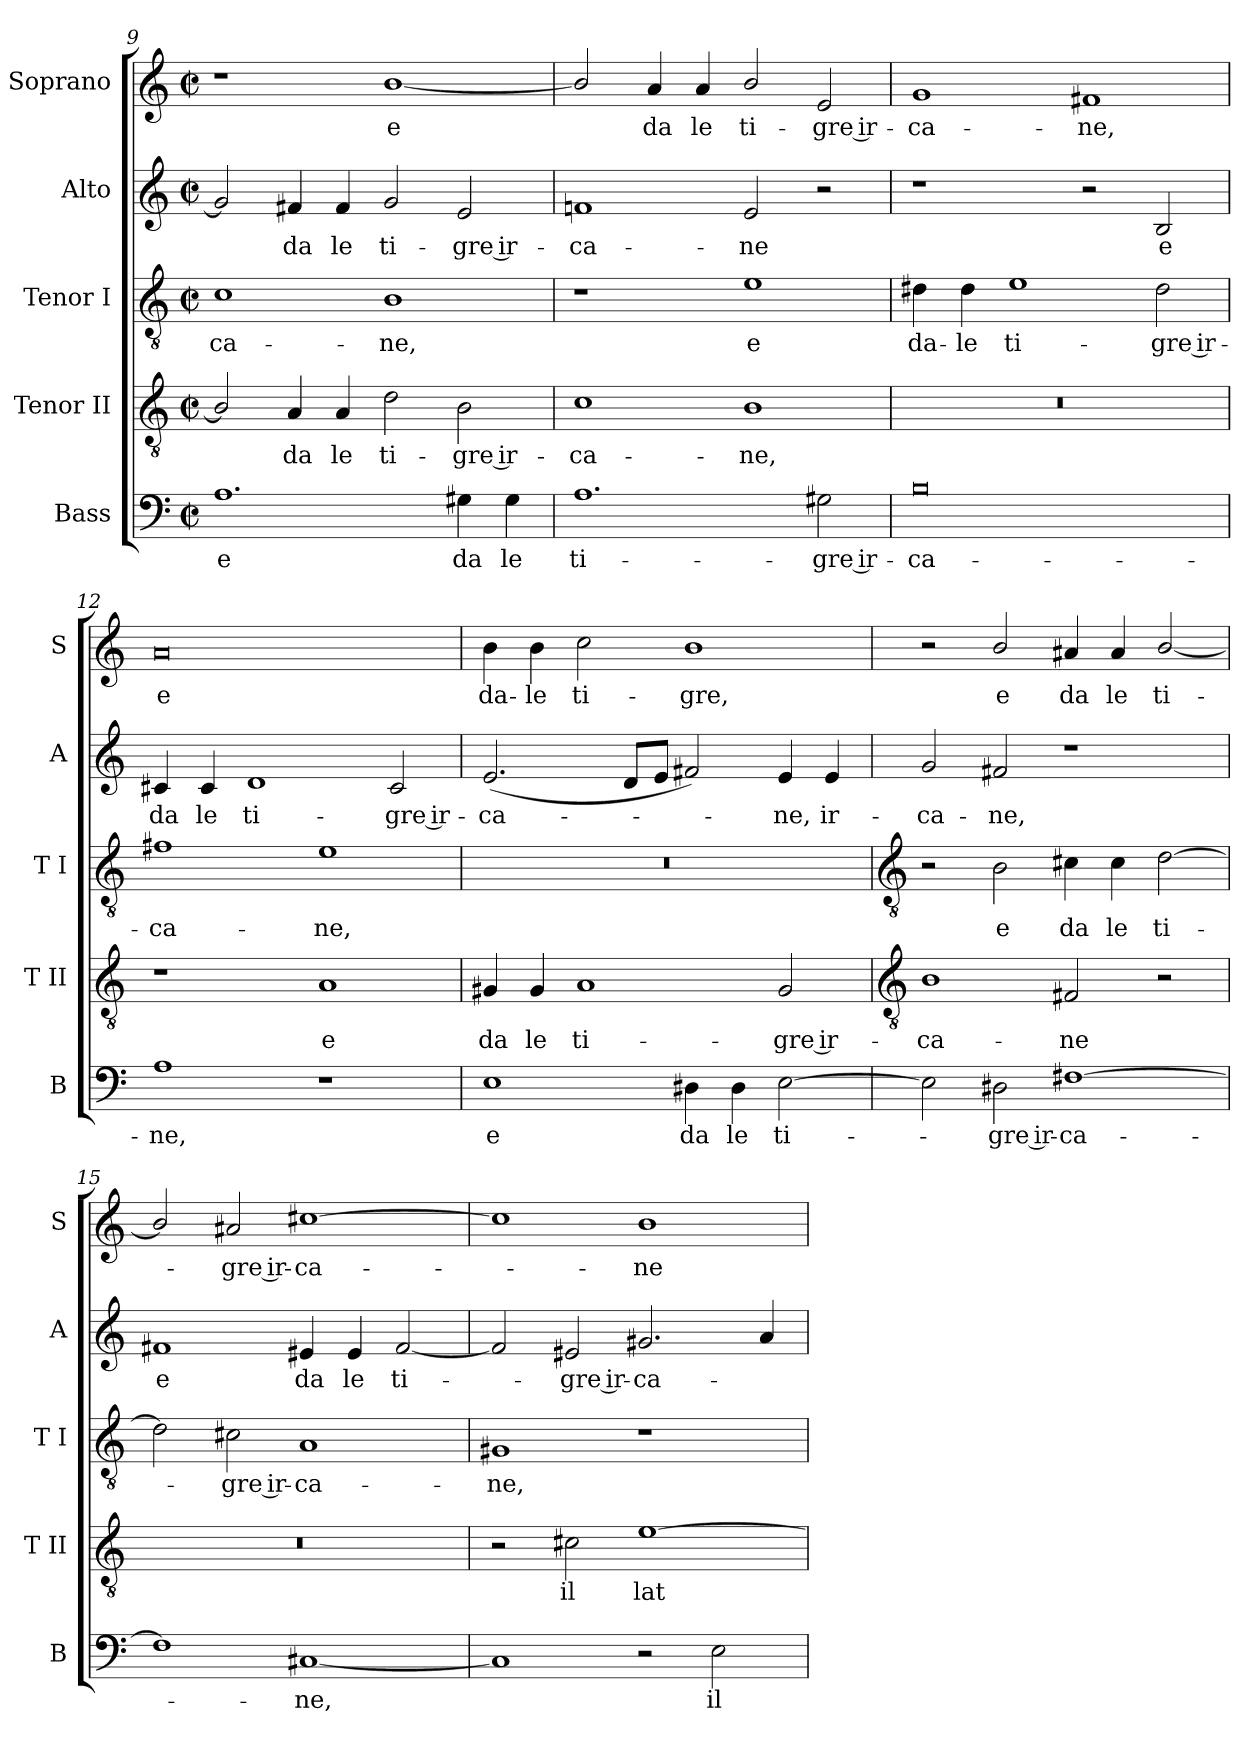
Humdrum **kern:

**kern	**text	**kern	**text	**kern	**text	**kern	**text	**kern	**text
*part5	*part5	*part4	*part4	*part3	*part3	*part2	*part2	*part1	*part1
*staff5	*staff5	*staff4	*staff4	*staff3	*staff3	*staff2	*staff2	*staff1	*staff1
*I"Bass	*	*I"Tenor II	*	*I"Tenor I	*	*I"Alto	*	*I"Soprano	*
*I'B	*	*I'T II	*	*I'T I	*	*I'A	*	*I'S	*
*clefF4	*	*clefGv2	*	*clefGv2	*	*clefG2	*	*clefG2	*
*k[]	*	*k[]	*	*k[]	*	*k[]	*	*k[]	*
*C:	*	*C:	*	*C:	*	*C:	*	*C:	*
*M4/2	*	*M4/2	*	*M4/2	*	*M4/2	*	*M4/2	*
*met(c|)	*	*met(c|)	*	*met(c|)	*	*met(c|)	*	*met(c|)	*
=9	=9	=9	=9	=9	=9	=9	=9	=9	=9
!	!LO:LY:b	!	!	!	!LO:LY:b	!	!	!	!
1.A	e	2B/]	.	1c	-ca-	2g]	.	1r	.
!	!	!	!LO:LY:b	!	!	!	!LO:LY:b	!	!
.	.	4A	da	.	.	4f#X	da	.	.
!	!	!	!LO:LY:b	!	!	!	!LO:LY:b	!	!
.	.	4A	le	.	.	4f#	le	.	.
!	!	!	!LO:LY:b	!	!LO:LY:b	!	!LO:LY:b	!	!LO:LY:b
.	.	2d	ti-	1B	-ne,	2g	ti-	[1b/	e
!	!LO:LY:b	!	!LO:LY:b	!	!	!	!LO:LY:b	!	!
4G#X	da	2B	-gre ir-	.	.	2e	-gre ir-	.	.
!	!LO:LY:b	!	!	!	!	!	!	!	!
4G#	le	.	.	.	.	.	.	.	.
=10	=10	=10	=10	=10	=10	=10	=10	=10	=10
!	!LO:LY:b	!	!LO:LY:b	!	!	!	!LO:LY:b	!	!
1.A	ti-	1c	-ca-	1r	.	1fn	-ca-	2b/]	.
!	!	!	!	!	!	!	!	!	!LO:LY:b
.	.	.	.	.	.	.	.	4a	da
!	!	!	!	!	!	!	!	!	!LO:LY:b
.	.	.	.	.	.	.	.	4a	le
!	!	!	!LO:LY:b	!	!LO:LY:b	!	!LO:LY:b	!	!LO:LY:b
.	.	1B	-ne,	1e	e	2e	-ne	2b/	ti-
!	!LO:LY:b	!	!	!	!	!	!	!	!LO:LY:b
2G#X	-gre ir-	.	.	.	.	2r	.	2e	-gre ir-
=11	=11	=11	=11	=11	=11	=11	=11	=11	=11
!	!LO:LY:b	!	!	!	!LO:LY:b	!	!	!	!LO:LY:b
0B	-ca-	0r	.	4d#X	da-	1r	.	1g	-ca-
!	!	!	!	!	!LO:LY:b	!	!	!	!
.	.	.	.	4d#	-le	.	.	.	.
!	!	!	!	!	!LO:LY:b	!	!	!	!
.	.	.	.	1e	ti-	.	.	.	.
!	!	!	!	!	!	!	!	!	!LO:LY:b
.	.	.	.	.	.	2r	.	1f#X	-ne,
!	!	!	!	!	!LO:LY:b	!	!LO:LY:b	!	!
.	.	.	.	2d#	-gre ir-	2B	e	.	.
=12	=12	=12	=12	=12	=12	=12	=12	=12	=12
!	!LO:LY:b	!	!	!	!LO:LY:b	!	!LO:LY:b	!	!LO:LY:b
1A	-ne,	1r	.	1f#X	-ca-	4c#X	da	0a	e
!	!	!	!	!	!	!	!LO:LY:b	!	!
.	.	.	.	.	.	4c#	le	.	.
!	!	!	!	!	!	!	!LO:LY:b	!	!
.	.	.	.	.	.	1d	ti-	.	.
!	!	!	!LO:LY:b	!	!LO:LY:b	!	!	!	!
1r	.	1A	e	1e	-ne,	.	.	.	.
!	!	!	!	!	!	!	!LO:LY:b	!	!
.	.	.	.	.	.	2c#	-gre ir-	.	.
=13	=13	=13	=13	=13	=13	=13	=13	=13	=13
!	!LO:LY:b	!	!LO:LY:b	!	!	!	!LO:LY:b	!	!LO:LY:b
1E	e	4G#X	da	0r	.	(<2.e	-ca-	4b	da-
!	!	!	!LO:LY:b	!	!	!	!	!	!LO:LY:b
.	.	4G#	le	.	.	.	.	4b	-le
!	!	!	!LO:LY:b	!	!	!	!	!	!LO:LY:b
.	.	1A	ti-	.	.	.	.	2cc	ti-
.	.	.	.	.	.	8dL	.	.	.
.	.	.	.	.	.	8eJ	.	.	.
!	!LO:LY:b	!	!	!	!	!	!	!	!LO:LY:b
4D#X	da	.	.	.	.	2f#X)	.	1b	-gre,
!	!LO:LY:b	!	!	!	!	!	!	!	!
4D#	le	.	.	.	.	.	.	.	.
!	!LO:LY:b	!	!LO:LY:b	!	!	!	!LO:LY:b	!	!
[2E	ti-	2G#	-gre ir-	.	.	4e	ne,	.	.
!	!	!	!	!	!	!	!LO:LY:b	!	!
.	.	.	.	.	.	4e	ir-	.	.
!!LO:LB:g=z
=14	=14	=14	=14	=14	=14	=14	=14	=14	=14
*	*	*clefGv2	*	*clefGv2	*	*	*	*	*
!	!	!	!LO:LY:b	!	!	!	!LO:LY:b	!	!
2E]	.	1B	-ca-	2r	.	2g	-ca-	2r	.
!	!LO:LY:b	!	!	!	!LO:LY:b	!	!LO:LY:b	!	!LO:LY:b
2D#X	gre ir-	.	.	2B	e	2f#X	-ne,	2b/	e
!	!LO:LY:b	!	!LO:LY:b	!	!LO:LY:b	!	!	!	!LO:LY:b
[1F#X	-ca-	2F#X	-ne	4c#X	da	1r	.	4a#X	da
!	!	!	!	!	!LO:LY:b	!	!	!	!LO:LY:b
.	.	.	.	4c#	le	.	.	4a#	le
!	!	!	!	!	!LO:LY:b	!	!	!	!LO:LY:b
.	.	2r	.	[2d	ti-	.	.	[2b/	ti-
=15	=15	=15	=15	=15	=15	=15	=15	=15	=15
!	!	!	!	!	!	!	!LO:LY:b	!	!
1F#]	.	0r	.	2d]	.	1f#X	e	2b/]	.
!	!	!	!	!	!LO:LY:b	!	!	!	!LO:LY:b
.	.	.	.	2c#X	gre ir-	.	.	2a#X	gre ir-
!	!LO:LY:b	!	!	!	!LO:LY:b	!	!LO:LY:b	!	!LO:LY:b
[1C#X	ne,	.	.	1A	-ca-	4e#X	da	[1cc#X	-ca-
!	!	!	!	!	!	!	!LO:LY:b	!	!
.	.	.	.	.	.	4e#	le	.	.
!	!	!	!	!	!	!	!LO:LY:b	!	!
.	.	.	.	.	.	[2f#	ti-	.	.
=16	=16	=16	=16	=16	=16	=16	=16	=16	=16
!	!	!	!	!	!LO:LY:b	!	!	!	!
1C#]	.	2r	.	1G#X	-ne,	2f#]	.	1cc#]	.
!	!	!	!LO:LY:b	!	!	!	!LO:LY:b	!	!
.	.	2c#X	il	.	.	2e#X	gre ir-	.	.
!	!	!	!LO:LY:b	!	!	!	!LO:LY:b	!	!LO:LY:b
2r	.	[1e	lat-	1r	.	2.g#X	-ca-	1b	ne
!	!LO:LY:b	!	!	!	!	!	!	!	!
2E	il	.	.	.	.	.	.	.	.
.	.	.	.	.	.	4a	.	.	.
=	=	=	=	=	=	=	=	=	=
*-	*-	*-	*-	*-	*-	*-	*-	*-	*-
